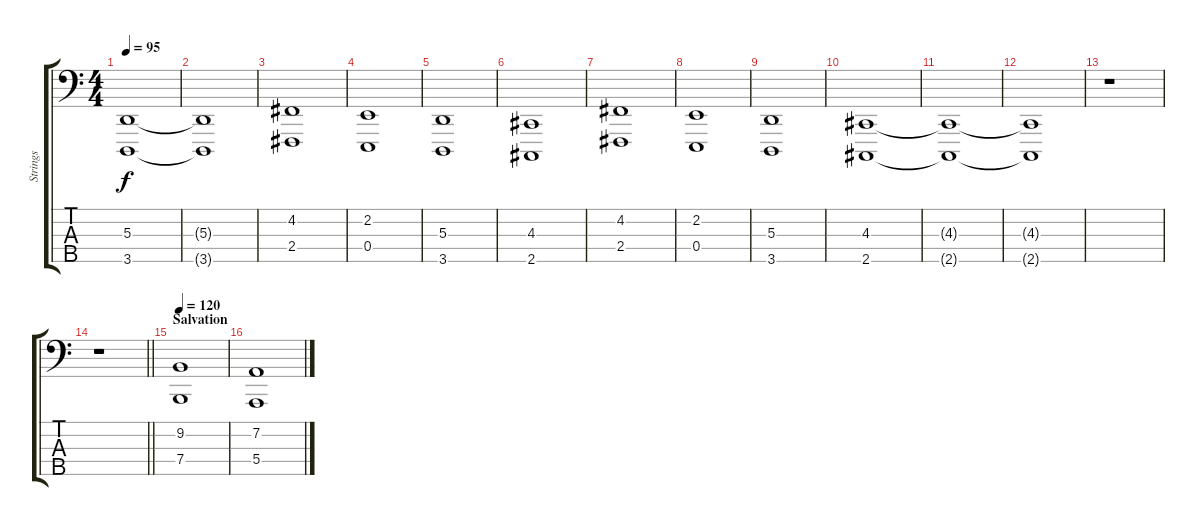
\track ("Strings " "Strings ") {instrument stringensemble1}
\staff {score tabs}
\tuning (G2 D2 A1 E1 B0) {hide}
\ts (4 4)
\tempo 95
\clef f4
\ks c
(5.3 3.5).1{dy f} |
(5.3{t} 3.5{t}).1 |
(4.2 2.4).1 |
(2.2 0.4).1 |
(5.3 3.5).1 |
(4.3 2.5).1 |
(4.2 2.4).1 |
(2.2 0.4).1 |
(5.3 3.5).1 |
(4.3 2.5).1 |
(4.3{t} 2.5{t}).1 |
(4.3{t} 2.5{t}).1 |
r.1 |
\barLineRight lightlight
r.1 |
\section ("" "Salvation")
\tempo 120
(9.2 7.4).1 |
(7.2 5.4).1
